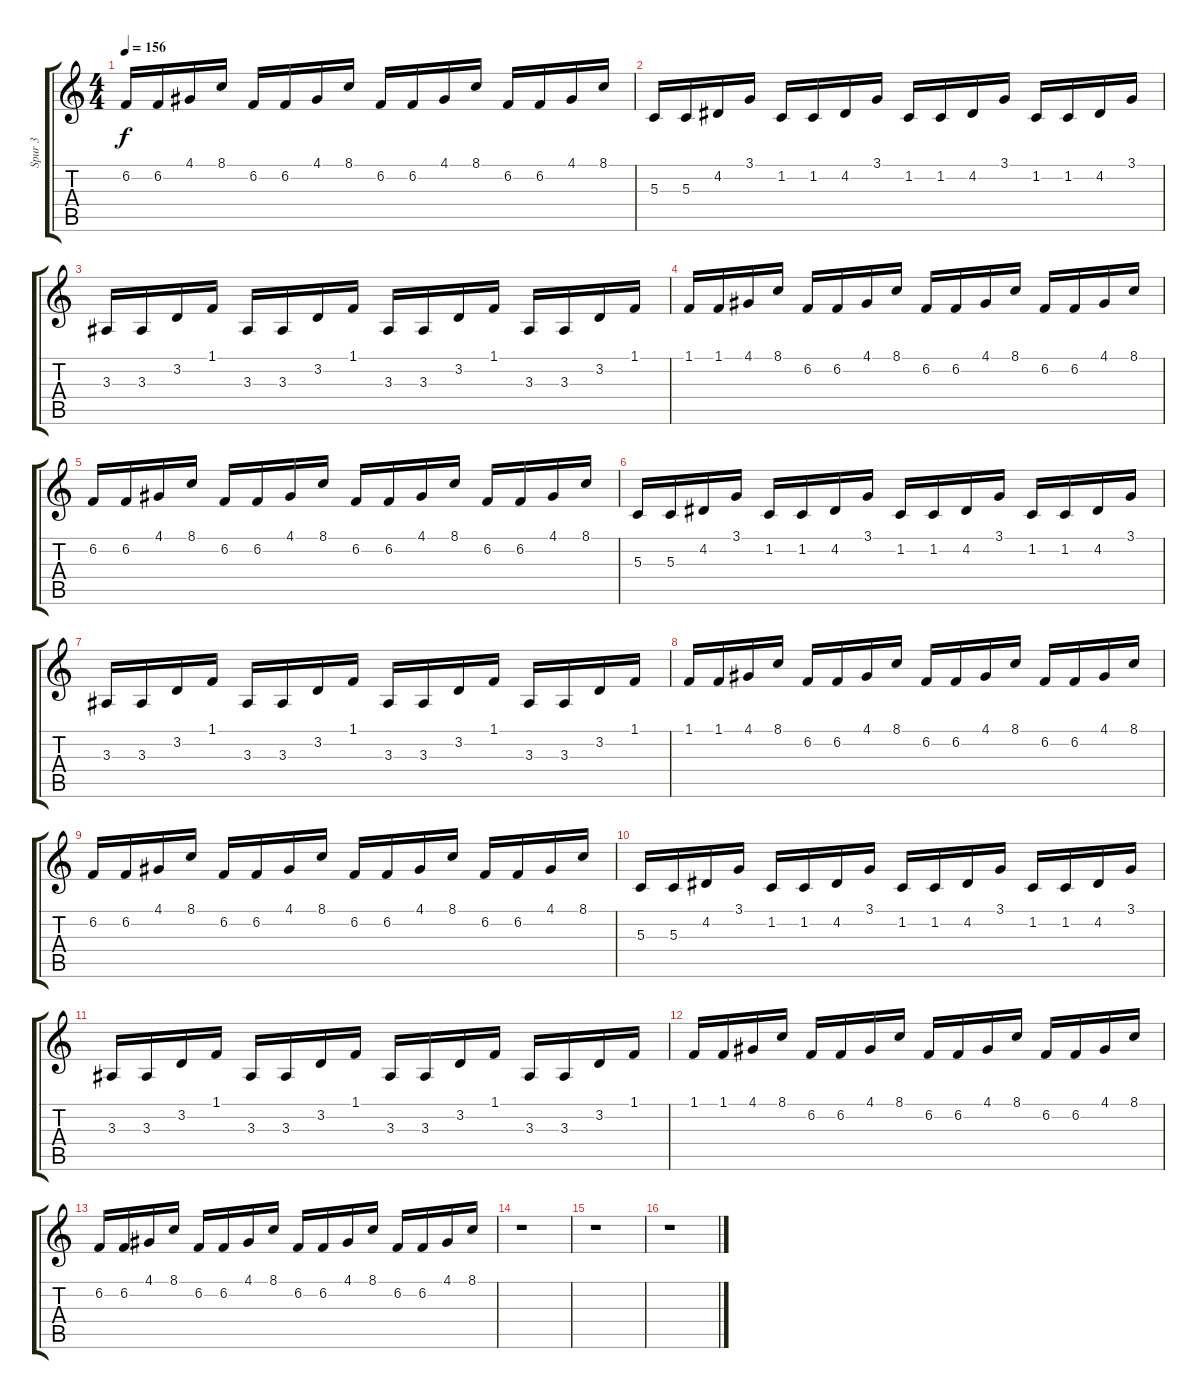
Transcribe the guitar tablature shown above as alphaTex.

\track ("Spur 3" "Spur 3") {instrument fx4atmosphere}
\staff {score tabs}
\tuning (E4 B3 G3 D3 A2 E2) {hide}
\ts (4 4)
\tempo 156
\clef g2
\ks c
6.2.16{dy f} 6.2.16 4.1.16 8.1.16 6.2.16 6.2.16 4.1.16 8.1.16 6.2.16 6.2.16 4.1.16 8.1.16 6.2.16 6.2.16 4.1.16 8.1.16 |
5.3.16 5.3.16 4.2.16 3.1.16 1.2.16 1.2.16 4.2.16 3.1.16 1.2.16 1.2.16 4.2.16 3.1.16 1.2.16 1.2.16 4.2.16 3.1.16 |
3.3.16 3.3.16 3.2.16 1.1.16 3.3.16 3.3.16 3.2.16 1.1.16 3.3.16 3.3.16 3.2.16 1.1.16 3.3.16 3.3.16 3.2.16 1.1.16 |
1.1.16 1.1.16 4.1.16 8.1.16 6.2.16 6.2.16 4.1.16 8.1.16 6.2.16 6.2.16 4.1.16 8.1.16 6.2.16 6.2.16 4.1.16 8.1.16 |
6.2.16 6.2.16 4.1.16 8.1.16 6.2.16 6.2.16 4.1.16 8.1.16 6.2.16 6.2.16 4.1.16 8.1.16 6.2.16 6.2.16 4.1.16 8.1.16 |
5.3.16 5.3.16 4.2.16 3.1.16 1.2.16 1.2.16 4.2.16 3.1.16 1.2.16 1.2.16 4.2.16 3.1.16 1.2.16 1.2.16 4.2.16 3.1.16 |
3.3.16 3.3.16 3.2.16 1.1.16 3.3.16 3.3.16 3.2.16 1.1.16 3.3.16 3.3.16 3.2.16 1.1.16 3.3.16 3.3.16 3.2.16 1.1.16 |
1.1.16 1.1.16 4.1.16 8.1.16 6.2.16 6.2.16 4.1.16 8.1.16 6.2.16 6.2.16 4.1.16 8.1.16 6.2.16 6.2.16 4.1.16 8.1.16 |
6.2.16 6.2.16 4.1.16 8.1.16 6.2.16 6.2.16 4.1.16 8.1.16 6.2.16 6.2.16 4.1.16 8.1.16 6.2.16 6.2.16 4.1.16 8.1.16 |
5.3.16 5.3.16 4.2.16 3.1.16 1.2.16 1.2.16 4.2.16 3.1.16 1.2.16 1.2.16 4.2.16 3.1.16 1.2.16 1.2.16 4.2.16 3.1.16 |
3.3.16 3.3.16 3.2.16 1.1.16 3.3.16 3.3.16 3.2.16 1.1.16 3.3.16 3.3.16 3.2.16 1.1.16 3.3.16 3.3.16 3.2.16 1.1.16 |
1.1.16 1.1.16 4.1.16 8.1.16 6.2.16 6.2.16 4.1.16 8.1.16 6.2.16 6.2.16 4.1.16 8.1.16 6.2.16 6.2.16 4.1.16 8.1.16 |
6.2.16 6.2.16 4.1.16 8.1.16 6.2.16 6.2.16 4.1.16 8.1.16 6.2.16 6.2.16 4.1.16 8.1.16 6.2.16 6.2.16 4.1.16 8.1.16 |
r.1 |
r.1 |
r.1
